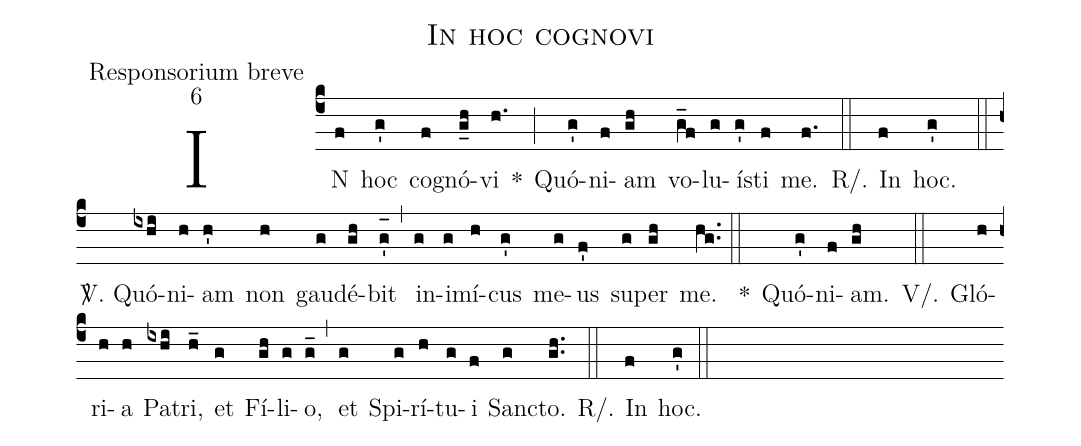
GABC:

name:In hoc cognovi;
office-part:Responsorium breve;
mode:6;
%%
(c4) IN(f) hoc(g') co(f)gnó(g_h)vi(h.) *(;) Quó(g')ni(f)am(gh) vo(g_f)lu(g)í(g')sti(f) me.(f.) (::)
R/. In(f) hoc.(g') (::)
<sp>V/</sp>. Quó(ixhi)ni(h)am(h') non(h) gau(g)dé(gh)bit(g'_[oh:h]) (,) in(g)i(g)mí(h)cus(g') me(g)us(f') su(g)per(gh) me.(hg..) (::)
*() Quó(g')ni(f)am.(gh) (::)
V/. Gló(h)ri(h)a(h) Pa(ixhi)tri,(h_) et(g) Fí(gh)li(g)o,(g_) (,) et(g) Spi(g)rí(h)tu(g)i(f) Sanc(g)to.(g.h.) (::)
R/. In(f) hoc.(g') (::)
